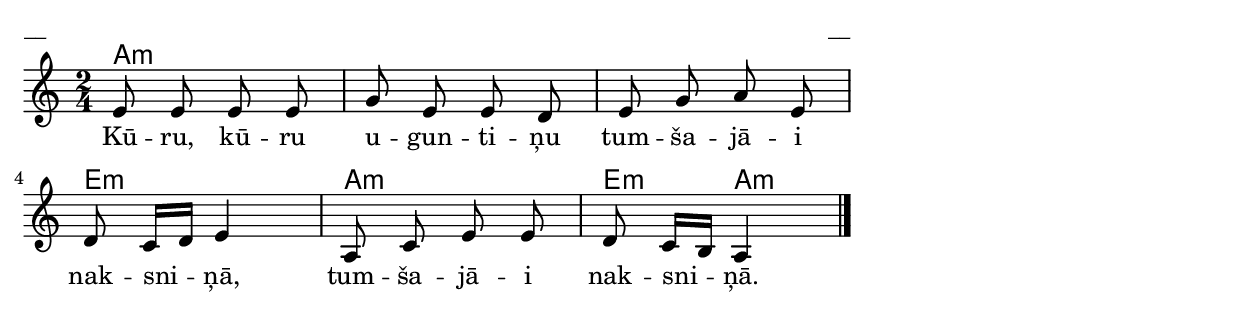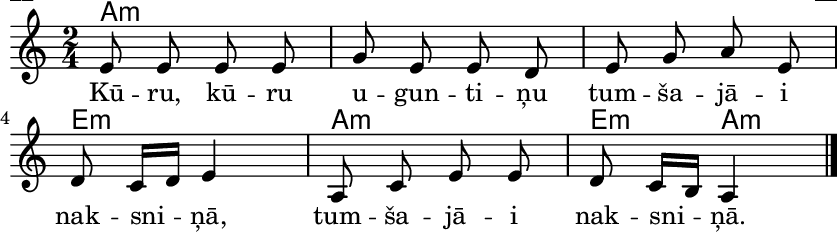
\version "2.13.18"
#(ly:set-option 'crop #t)

%\header {
%    title = "Kūru, kūru uguntiņu ",AA lapas, Jāņi
%}
\paper {
line-width = 14\cm
left-margin = 0.4\cm
between-system-padding = 0.1\cm
between-system-space = 0.1\cm
}
\layout {
indent = #0
ragged-last = ##f
}

chordsA = \chordmode {
\time 2/4
a2:m | a2:m | a2:m | 
e2:m | a2:m | e4:m a4:m | 
}

voiceA = \relative c' {
\clef "treble"
\key a \minor
\time 2/4
e8 e e e |
g8 e e d |
e8 g a e |
d8 c16[ d] e4 |
a,8 c  e e |
d8 c16[ b] a4 |
\bar "|."
} 

lyricA = \lyricmode {
Kū -- ru, kū -- ru u -- gun -- ti -- ņu 
tum -- ša -- jā -- i nak -- sni -- ņā, 
tum -- ša -- jā -- i nak -- sni -- ņā.
} 

fullScore = <<
\new ChordNames { 
\set chordChanges = ##t
\chordsA 
}
\new Staff {
<<
\new Voice = "voiceA" { \oneVoice \autoBeamOff \voiceA }
\new Lyrics \lyricsto "voiceA" \lyricA
>>
}
>>

\score {
\fullScore
\header { piece = "__" opus = "__" }
}
\markup { \with-color #(x11-color 'white) \sans \smaller "__" }
\score {
\unfoldRepeats
\fullScore
\midi {
\context { \Staff \remove "Staff_performer" }
\context { \Voice \consists "Staff_performer" }
}
}


